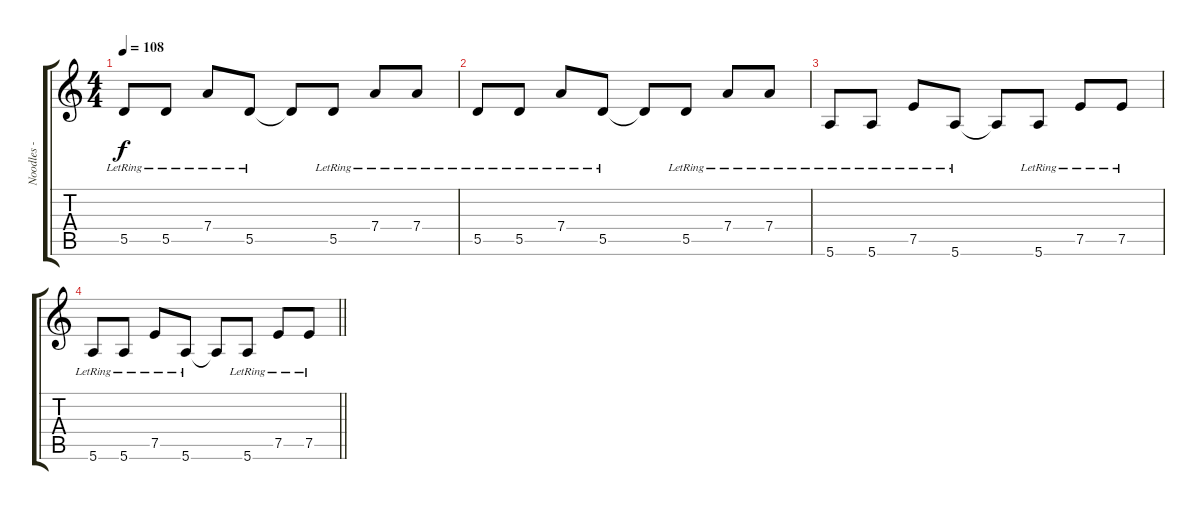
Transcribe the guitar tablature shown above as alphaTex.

\track ("Noodles - Guitar" "Noodles - ") {instrument electricguitarjazz}
\staff {score tabs}
\tuning (E4 B3 G3 D3 A2 E2) {hide}
\ts (4 4)
\tempo 108
\clef g2
\ks c
5.5{lr}.8{dy f} 5.5{lr}.8 7.4{lr}.8 5.5{lr}.8 5.5{t}.8 5.5{lr}.8 7.4{lr}.8 7.4{lr}.8 |
5.5{lr}.8 5.5{lr}.8 7.4{lr}.8 5.5{lr}.8 5.5{t}.8 5.5{lr}.8 7.4{lr}.8 7.4{lr}.8 |
5.6{lr}.8 5.6{lr}.8 7.5{lr}.8 5.6{lr}.8 5.6{t}.8 5.6{lr}.8 7.5{lr}.8 7.5{lr}.8 |
\barLineRight lightlight
5.6{lr}.8 5.6{lr}.8 7.5{lr}.8 5.6{lr}.8 5.6{t}.8 5.6{lr}.8 7.5{lr}.8 7.5{lr}.8
